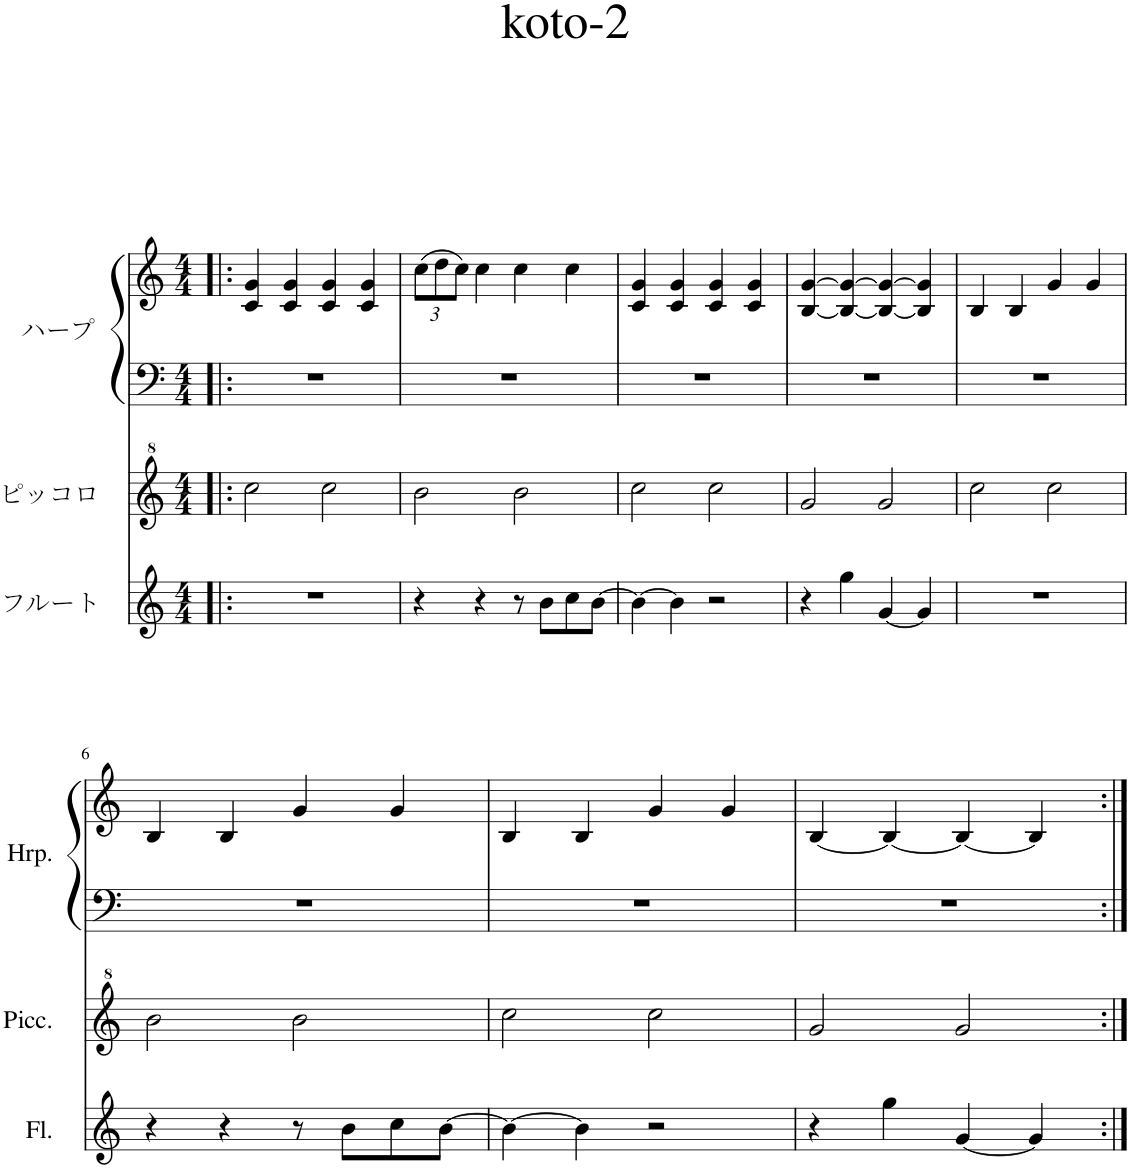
**kern	**kern	**kern	**kern
*part3	*part2	*part1	*part1
*staff4	*staff3	*staff2	*staff1
*I"フルート	*I"ピッコロ	*I"ハープ	*
*clefG2	*clefG^2	*clefF4	*clefG2
*	*Trd-7c-12	*	*
*k[]	*k[]	*k[]	*k[]
*M4/4	*M4/4	*M4/4	*M4/4
=1!|:	=1!|:	=1!|:	=1!|:
1r	2ccc\	1r	4c/ 4g/
.	.	.	4c/ 4g/
.	2ccc\	.	4c/ 4g/
.	.	.	4c/ 4g/
=2	=2	=2	=2
*	*	*	*Xbrackettup
4r	2bb\	1r	(12cc\L
.	.	.	12dd\
.	.	.	12cc\J)
4r	.	.	4cc\
8r	2bb\	.	4cc\
8b\L	.	.	.
8cc\	.	.	4cc\
[8b\J	.	.	.
=3	=3	=3	=3
4b\_	2ccc\	1r	4c/ 4g/
4b\]	.	.	4c/ 4g/
2r	2ccc\	.	4c/ 4g/
.	.	.	4c/ 4g/
=4	=4	=4	=4
4r	2gg/	1r	[4B/ [4g/
4gg\	.	.	4B/_ 4g/_
[4g/	2gg/	.	4B/_ 4g/_
4g/]	.	.	4B/] 4g/]
=5	=5	=5	=5
1r	2ccc\	1r	4B/
.	.	.	4B/
.	2ccc\	.	4g/
.	.	.	4g/
!!LO:LB:g=z
=6	=6	=6	=6
4r	2bb\	1r	4B/
4r	.	.	4B/
8r	2bb\	.	4g/
8b\L	.	.	.
8cc\	.	.	4g/
[8b\J	.	.	.
=7	=7	=7	=7
4b\_	2ccc\	1r	4B/
4b\]	.	.	4B/
2r	2ccc\	.	4g/
.	.	.	4g/
=8	=8	=8	=8
4r	2gg/	1r	[4B/
4gg\	.	.	4B/_
[4g/	2gg/	.	4B/_
4g/]	.	.	4B/]
=:|!	=:|!	=:|!	=:|!
*-	*-	*-	*-
